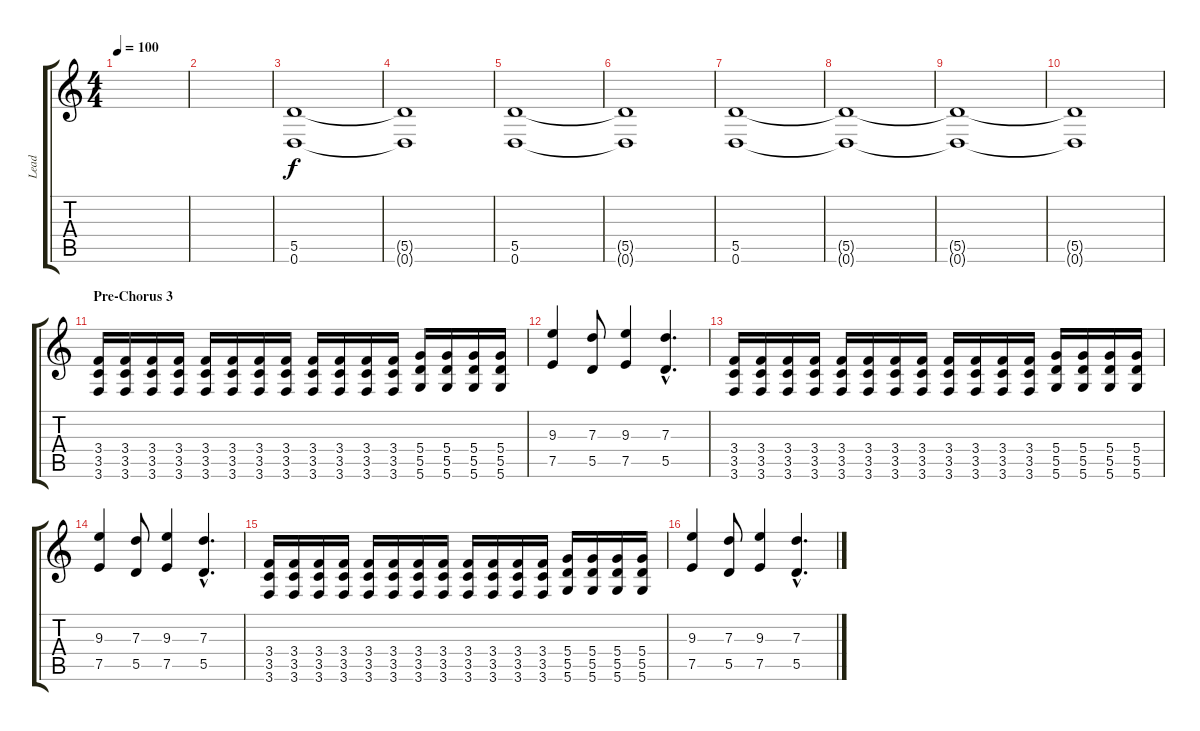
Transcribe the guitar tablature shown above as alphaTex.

\track ("Lead" "Lead") {instrument overdrivenguitar}
\staff {score tabs}
\tuning (E4 B3 G3 D3 A2 D2) {hide}
\ts (4 4)
\tempo 100
\clef g2
\ks c
|
|
(5.5 0.6).1 |
(5.5{t} 0.6{t}).1 |
(5.5 0.6).1 |
(5.5{t} 0.6{t}).1 |
(5.5 0.6).1 |
(5.5{t} 0.6{t}).1 |
(5.5{t} 0.6{t}).1 |
(5.5{t} 0.6{t}).1 |
\section ("" "Pre-Chorus 3")
(3.4 3.5 3.6).16 (3.4 3.5 3.6).16 (3.4 3.5 3.6).16 (3.4 3.5 3.6).16 (3.4 3.5 3.6).16 (3.4 3.5 3.6).16 (3.4 3.5 3.6).16 (3.4 3.5 3.6).16 (3.4 3.5 3.6).16 (3.4 3.5 3.6).16 (3.4 3.5 3.6).16 (3.4 3.5 3.6).16 (5.4 5.5 5.6).16 (5.4 5.5 5.6).16 (5.4 5.5 5.6).16 (5.4 5.5 5.6).16 |
(9.3 7.5).4 (7.3 5.5).8 (9.3 7.5).4 (7.3{hac} 5.5{hac}).4{d} |
(3.4 3.5 3.6).16 (3.4 3.5 3.6).16 (3.4 3.5 3.6).16 (3.4 3.5 3.6).16 (3.4 3.5 3.6).16 (3.4 3.5 3.6).16 (3.4 3.5 3.6).16 (3.4 3.5 3.6).16 (3.4 3.5 3.6).16 (3.4 3.5 3.6).16 (3.4 3.5 3.6).16 (3.4 3.5 3.6).16 (5.4 5.5 5.6).16 (5.4 5.5 5.6).16 (5.4 5.5 5.6).16 (5.4 5.5 5.6).16 |
(9.3 7.5).4 (7.3 5.5).8 (9.3 7.5).4 (7.3{hac} 5.5{hac}).4{d} |
(3.4 3.5 3.6).16 (3.4 3.5 3.6).16 (3.4 3.5 3.6).16 (3.4 3.5 3.6).16 (3.4 3.5 3.6).16 (3.4 3.5 3.6).16 (3.4 3.5 3.6).16 (3.4 3.5 3.6).16 (3.4 3.5 3.6).16 (3.4 3.5 3.6).16 (3.4 3.5 3.6).16 (3.4 3.5 3.6).16 (5.4 5.5 5.6).16 (5.4 5.5 5.6).16 (5.4 5.5 5.6).16 (5.4 5.5 5.6).16 |
(9.3 7.5).4 (7.3 5.5).8 (9.3 7.5).4 (7.3{hac} 5.5{hac}).4{d}
